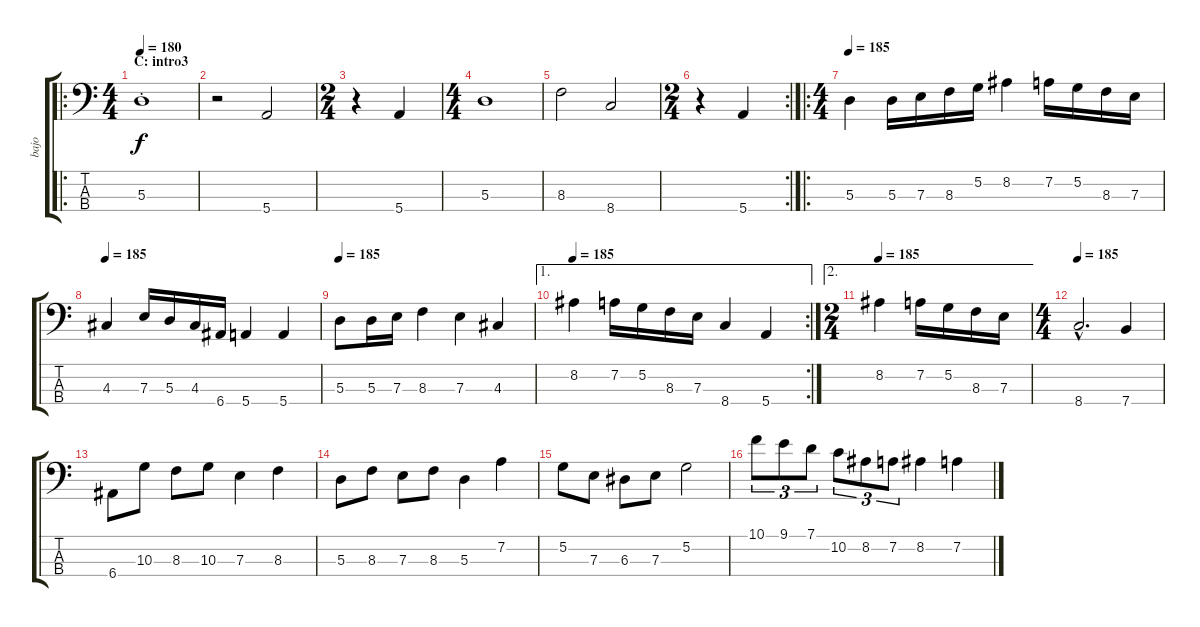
\track ("bajo" "bajo") {instrument electricbassfinger}
\staff {score tabs}
\tuning (G2 D2 A1 E1) {hide}
\ro
\ts (4 4)
\section ("" "C: intro3")
\tempo 180
\clef f4
\ks c
5.3{st}.1{dy f} |
r.2 5.4.2 |
\ts (2 4)
r.4 5.4.4 |
\ts (4 4)
5.3.1 |
8.3.2 8.4.2 |
\rc 2
\ts (2 4)
r.4 5.4.4 |
\ro
\ts (4 4)
\tempo 185
5.3.4 5.3.16 7.3.16 8.3.16 5.2.16 8.2.4 7.2.16 5.2.16 8.3.16 7.3.16 |
\tempo 185
4.3.4 7.3.16 5.3.16 4.3.16 6.4.16 5.4.4 5.4.4 |
\tempo 185
5.3.8 5.3.16 7.3.16 8.3.4 7.3.4 4.3.4 |
\ae 1
\rc 2
\tempo 185
8.2.4 7.2.16 5.2.16 8.3.16 7.3.16 8.4.4 5.4.4 |
\ae 2
\ts (2 4)
\tempo 185
8.2.4 7.2.16 5.2.16 8.3.16 7.3.16 |
\ts (4 4)
\tempo 185
8.4{hac}.2{d} 7.4.4 |
6.4.8 10.3.8 8.3.8 10.3.8 7.3.4 8.3.4 |
5.3.8 8.3.8 7.3.8 8.3.8 5.3.4 7.2.4 |
5.2.8 7.3.8 6.3.8 7.3.8 5.2.2 |
10.1.8{tu (3 2)} 9.1.8{tu (3 2)} 7.1.8{tu (3 2)} 10.2.8{tu (3 2)} 8.2.8{tu (3 2)} 7.2.8{tu (3 2)} 8.2.4 7.2.4
